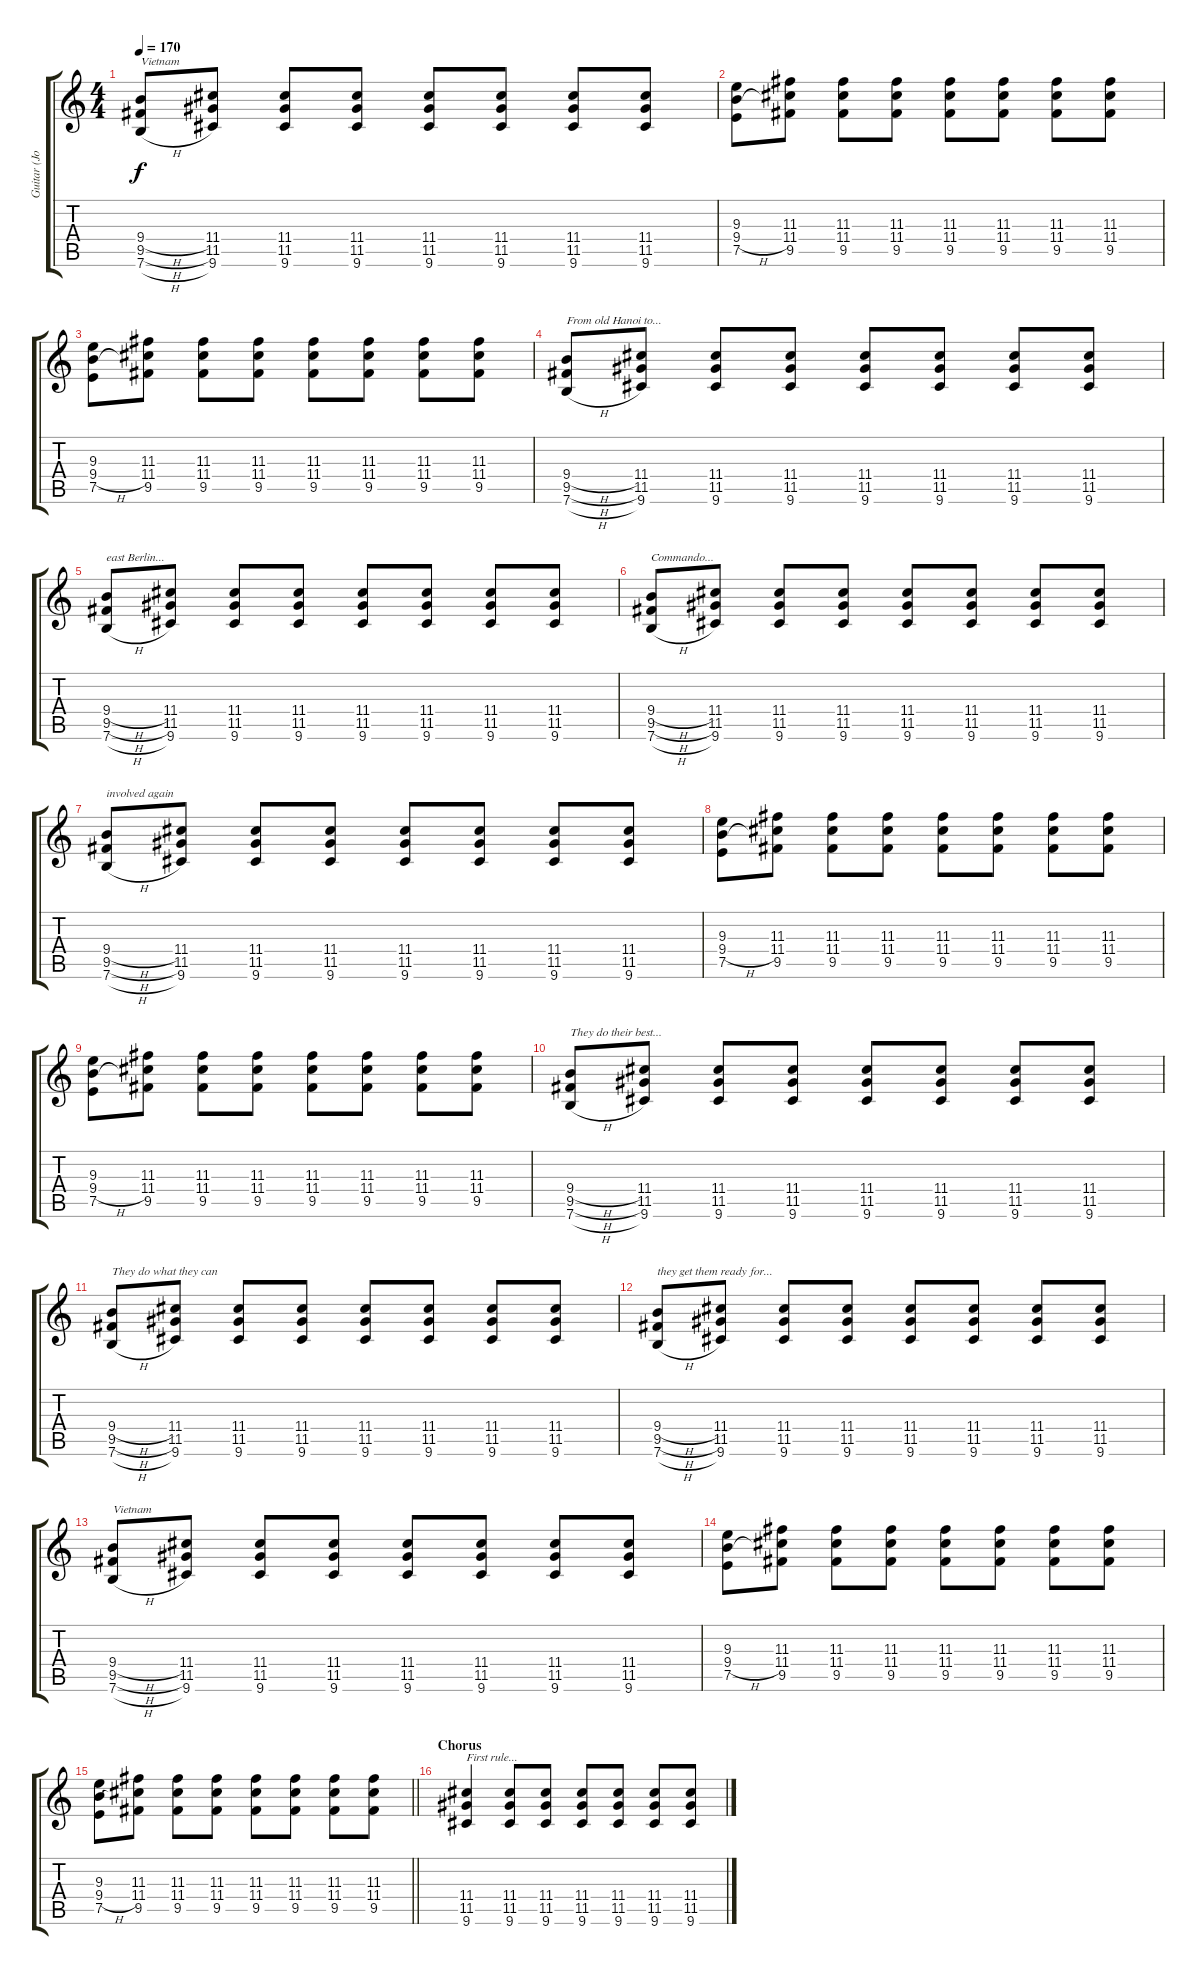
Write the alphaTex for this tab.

\track ("Guitar (Johnny)" "Guitar (Jo") {instrument distortionguitar}
\staff {score tabs}
\tuning (E4 B3 G3 D3 A2 E2) {hide}
\ts (4 4)
\tempo 170
\clef g2
\ks c
(9.4{h} 9.5{h} 7.6{h}).8{txt "Vietnam" dy f} (11.4 11.5 9.6).8 (11.4 11.5 9.6).8 (11.4 11.5 9.6).8 (11.4 11.5 9.6).8 (11.4 11.5 9.6).8 (11.4 11.5 9.6).8 (11.4 11.5 9.6).8 |
(9.3 9.4{h} 7.5).8 (11.3 11.4 9.5).8 (11.3 11.4 9.5).8 (11.3 11.4 9.5).8 (11.3 11.4 9.5).8 (11.3 11.4 9.5).8 (11.3 11.4 9.5).8 (11.3 11.4 9.5).8 |
(9.3 9.4{h} 7.5).8 (11.3 11.4 9.5).8 (11.3 11.4 9.5).8 (11.3 11.4 9.5).8 (11.3 11.4 9.5).8 (11.3 11.4 9.5).8 (11.3 11.4 9.5).8 (11.3 11.4 9.5).8 |
(9.4{h} 9.5{h} 7.6{h}).8{txt "From old Hanoi to..."} (11.4 11.5 9.6).8 (11.4 11.5 9.6).8 (11.4 11.5 9.6).8 (11.4 11.5 9.6).8 (11.4 11.5 9.6).8 (11.4 11.5 9.6).8 (11.4 11.5 9.6).8 |
(9.4{h} 9.5{h} 7.6{h}).8{txt "east Berlin..."} (11.4 11.5 9.6).8 (11.4 11.5 9.6).8 (11.4 11.5 9.6).8 (11.4 11.5 9.6).8 (11.4 11.5 9.6).8 (11.4 11.5 9.6).8 (11.4 11.5 9.6).8 |
(9.4{h} 9.5{h} 7.6{h}).8{txt "Commando..."} (11.4 11.5 9.6).8 (11.4 11.5 9.6).8 (11.4 11.5 9.6).8 (11.4 11.5 9.6).8 (11.4 11.5 9.6).8 (11.4 11.5 9.6).8 (11.4 11.5 9.6).8 |
(9.4{h} 9.5{h} 7.6{h}).8{txt "involved again"} (11.4 11.5 9.6).8 (11.4 11.5 9.6).8 (11.4 11.5 9.6).8 (11.4 11.5 9.6).8 (11.4 11.5 9.6).8 (11.4 11.5 9.6).8 (11.4 11.5 9.6).8 |
(9.3 9.4{h} 7.5).8 (11.3 11.4 9.5).8 (11.3 11.4 9.5).8 (11.3 11.4 9.5).8 (11.3 11.4 9.5).8 (11.3 11.4 9.5).8 (11.3 11.4 9.5).8 (11.3 11.4 9.5).8 |
(9.3 9.4{h} 7.5).8 (11.3 11.4 9.5).8 (11.3 11.4 9.5).8 (11.3 11.4 9.5).8 (11.3 11.4 9.5).8 (11.3 11.4 9.5).8 (11.3 11.4 9.5).8 (11.3 11.4 9.5).8 |
(9.4{h} 9.5{h} 7.6{h}).8{txt "They do their best..."} (11.4 11.5 9.6).8 (11.4 11.5 9.6).8 (11.4 11.5 9.6).8 (11.4 11.5 9.6).8 (11.4 11.5 9.6).8 (11.4 11.5 9.6).8 (11.4 11.5 9.6).8 |
(9.4{h} 9.5{h} 7.6{h}).8{txt "They do what they can"} (11.4 11.5 9.6).8 (11.4 11.5 9.6).8 (11.4 11.5 9.6).8 (11.4 11.5 9.6).8 (11.4 11.5 9.6).8 (11.4 11.5 9.6).8 (11.4 11.5 9.6).8 |
(9.4{h} 9.5{h} 7.6{h}).8{txt "they get them ready for..."} (11.4 11.5 9.6).8 (11.4 11.5 9.6).8 (11.4 11.5 9.6).8 (11.4 11.5 9.6).8 (11.4 11.5 9.6).8 (11.4 11.5 9.6).8 (11.4 11.5 9.6).8 |
(9.4{h} 9.5{h} 7.6{h}).8{txt "Vietnam"} (11.4 11.5 9.6).8 (11.4 11.5 9.6).8 (11.4 11.5 9.6).8 (11.4 11.5 9.6).8 (11.4 11.5 9.6).8 (11.4 11.5 9.6).8 (11.4 11.5 9.6).8 |
(9.3 9.4{h} 7.5).8 (11.3 11.4 9.5).8 (11.3 11.4 9.5).8 (11.3 11.4 9.5).8 (11.3 11.4 9.5).8 (11.3 11.4 9.5).8 (11.3 11.4 9.5).8 (11.3 11.4 9.5).8 |
\barLineRight lightlight
(9.3 9.4{h} 7.5).8 (11.3 11.4 9.5).8 (11.3 11.4 9.5).8 (11.3 11.4 9.5).8 (11.3 11.4 9.5).8 (11.3 11.4 9.5).8 (11.3 11.4 9.5).8 (11.3 11.4 9.5).8 |
\section ("" "Chorus")
(11.4 11.5 9.6).4{txt "First rule..."} (11.4 11.5 9.6).8 (11.4 11.5 9.6).8 (11.4 11.5 9.6).8 (11.4 11.5 9.6).8 (11.4 11.5 9.6).8 (11.4 11.5 9.6).8
